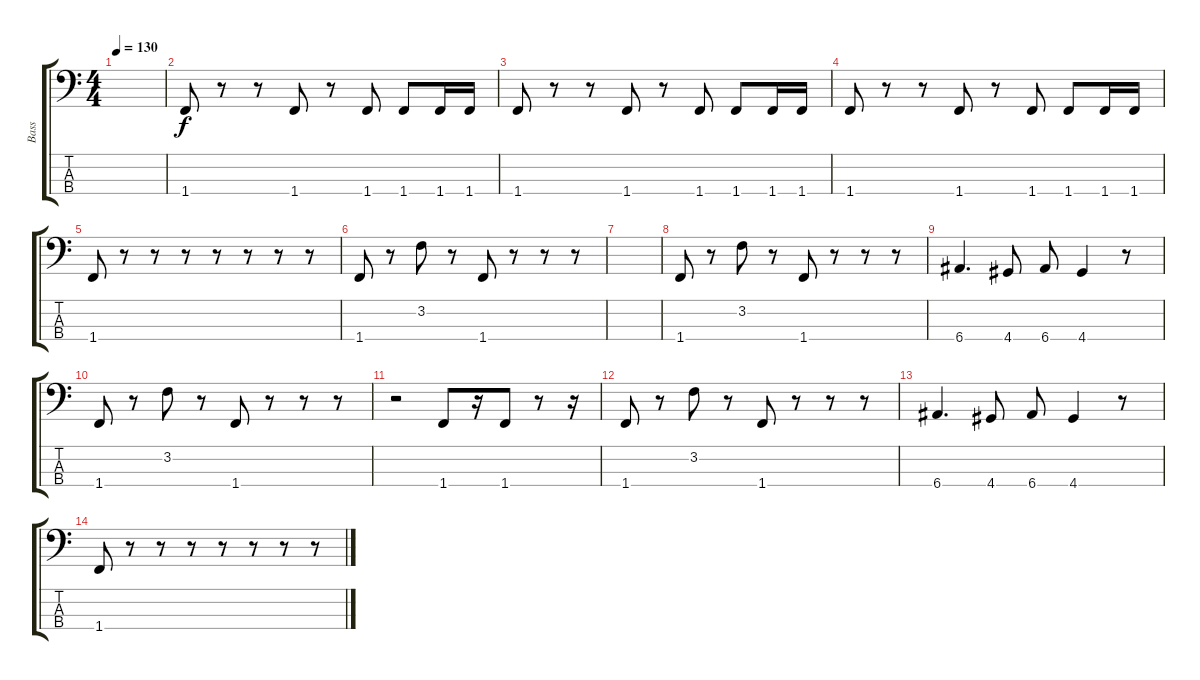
\track ("Bass" "Bass") {instrument electricbassfinger}
\staff {score tabs}
\tuning (G2 D2 A1 E1) {hide}
\ts (4 4)
\tempo 130
\clef f4
\ks c
|
1.4.8 r.8 r.8 1.4.8 r.8 1.4.8 1.4.8 1.4.16 1.4.16 |
1.4.8 r.8 r.8 1.4.8 r.8 1.4.8 1.4.8 1.4.16 1.4.16 |
1.4.8 r.8 r.8 1.4.8 r.8 1.4.8 1.4.8 1.4.16 1.4.16 |
1.4.8 r.8 r.8 r.8 r.8 r.8 r.8 r.8 |
1.4.8 r.8 3.2.8 r.8 1.4.8 r.8 r.8 r.8 |
|
1.4.8 r.8 3.2.8 r.8 1.4.8 r.8 r.8 r.8 |
6.4.4{d} 4.4.8 6.4.8 4.4.4 r.8 |
1.4.8 r.8 3.2.8 r.8 1.4.8 r.8 r.8 r.8 |
r.2 1.4.8 r.16 1.4.8 r.8 r.16 |
1.4.8 r.8 3.2.8 r.8 1.4.8 r.8 r.8 r.8 |
6.4.4{d} 4.4.8 6.4.8 4.4.4 r.8 |
1.4.8 r.8 r.8 r.8 r.8 r.8 r.8 r.8
